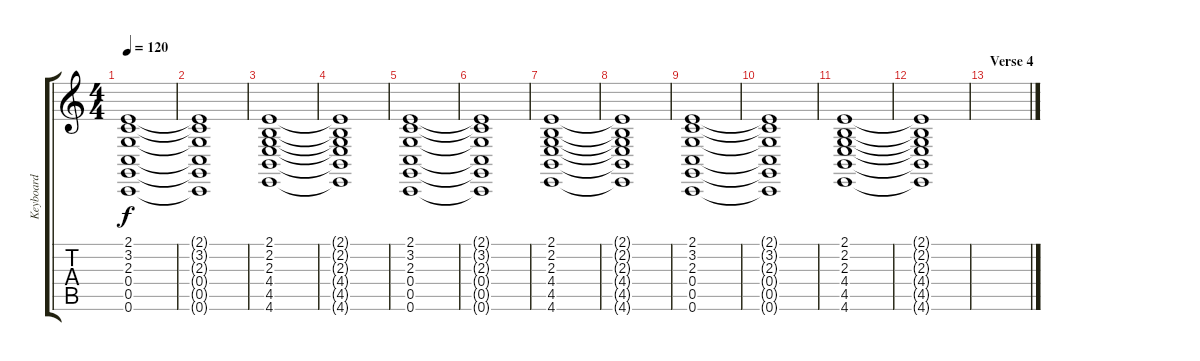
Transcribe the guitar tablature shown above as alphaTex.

\track ("Keyboard" "Keyboard") {instrument pad2warm}
\staff {score tabs}
\tuning (D4 A3 F3 C3 G2 C2) {hide}
\ts (4 4)
\tempo 120
\clef g2
\ks c
(2.1 3.2 2.3 0.4 0.5 0.6).1{dy f} |
(2.1{t} 3.2{t} 2.3{t} 0.4{t} 0.5{t} 0.6{t}).1 |
(2.1 2.2 2.3 4.4 4.5 4.6).1 |
(2.1{t} 2.2{t} 2.3{t} 4.4{t} 4.5{t} 4.6{t}).1 |
(2.1 3.2 2.3 0.4 0.5 0.6).1 |
(2.1{t} 3.2{t} 2.3{t} 0.4{t} 0.5{t} 0.6{t}).1 |
(2.1 2.2 2.3 4.4 4.5 4.6).1 |
(2.1{t} 2.2{t} 2.3{t} 4.4{t} 4.5{t} 4.6{t}).1 |
(2.1 3.2 2.3 0.4 0.5 0.6).1 |
(2.1{t} 3.2{t} 2.3{t} 0.4{t} 0.5{t} 0.6{t}).1 |
(2.1 2.2 2.3 4.4 4.5 4.6).1 |
(2.1{t} 2.2{t} 2.3{t} 4.4{t} 4.5{t} 4.6{t}).1 |
\section ("" "Verse 4")
